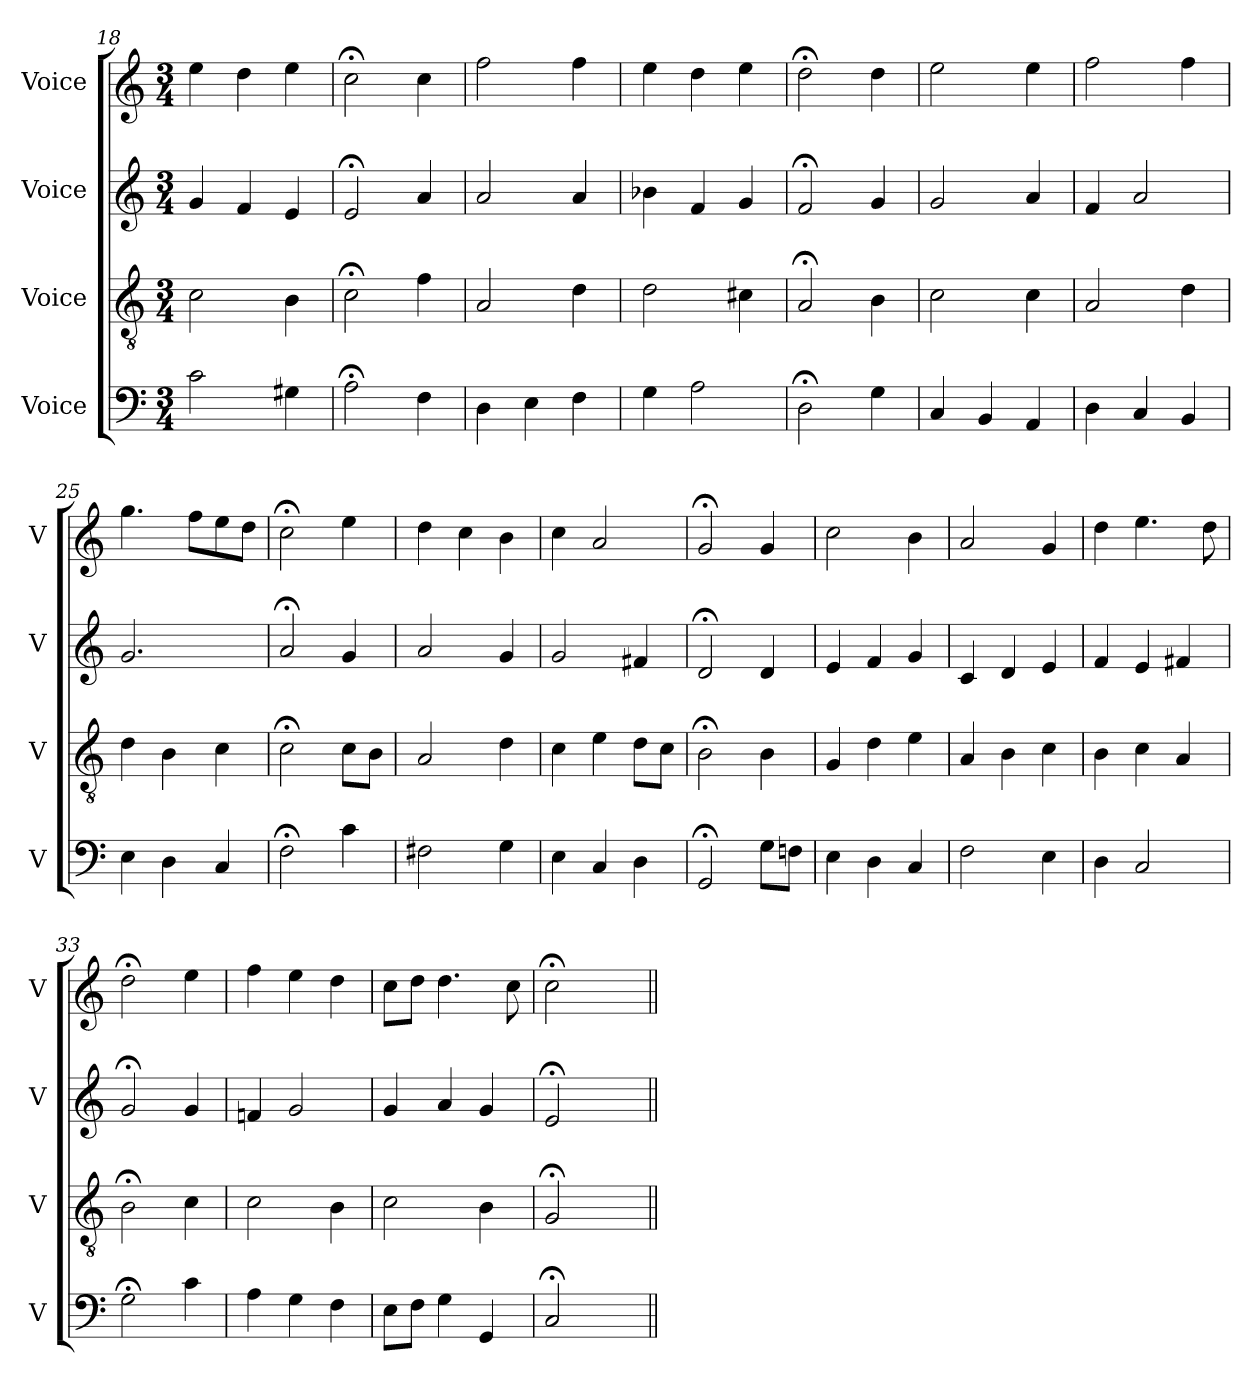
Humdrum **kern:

**kern	**kern	**kern	**kern
*part4	*part3	*part2	*part1
*staff4	*staff3	*staff2	*staff1
*I"Voice	*I"Voice	*I"Voice	*I"Voice
*I'V	*I'V	*I'V	*I'V
*clefF4	*clefGv2	*clefG2	*clefG2
*k[]	*k[]	*k[]	*k[]
*M3/4	*M3/4	*M3/4	*M3/4
=18	=18	=18	=18
2c\	2c\	4g/	4ee\
.	.	4f/	4dd\
4G#X\	4B\	4e/	4ee\
=19	=19	=19	=19
2A;\	2c;\	2e;/	2cc;\
4F\	4f\	4a/	4cc\
=20	=20	=20	=20
4D\	2A/	2a/	2ff\
4E\	.	.	.
4F\	4d\	4a/	4ff\
!!LO:PB:g=z
=21	=21	=21	=21
4G\	2d\	4b-X\	4ee\
2A\	.	4f/	4dd\
.	4c#X\	4g/	4ee\
=22	=22	=22	=22
2D;\	2A;/	2f;/	2dd;\
4G\	4B\	4g/	4dd\
=23	=23	=23	=23
4C/	2c\	2g/	2ee\
4BB/	.	.	.
4AA/	4c\	4a/	4ee\
=24	=24	=24	=24
4D\	2A/	4f/	2ff\
4C/	.	2a/	.
4BB/	4d\	.	4ff\
=25	=25	=25	=25
4E\	4d\	2.g/	4.gg\
4D\	4B\	.	.
.	.	.	8ff\L
4C/	4c\	.	8ee\
.	.	.	8dd\J
=26	=26	=26	=26
2F;\	2c;\	2a;/	2cc;\
4c\	8c\L	4g/	4ee\
.	8B\J	.	.
=27	=27	=27	=27
2F#X\	2A/	2a/	4dd\
.	.	.	4cc\
4G\	4d\	4g/	4b\
!!LO:LB:g=z
=28	=28	=28	=28
4E\	4c\	2g/	4cc\
4C/	4e\	.	2a/
4D\	8d\L	4f#X/	.
.	8c\J	.	.
=29	=29	=29	=29
2GG;/	2B;\	2d;/	2g;/
8G\L	4B\	4d/	4g/
8Fn\J	.	.	.
=30	=30	=30	=30
4E\	4G/	4e/	2cc\
4D\	4d\	4f/	.
4C/	4e\	4g/	4b\
=31	=31	=31	=31
2F\	4A/	4c/	2a/
.	4B\	4d/	.
4E\	4c\	4e/	4g/
=32	=32	=32	=32
4D\	4B\	4f/	4dd\
2C/	4c\	4e/	4.ee\
.	4A/	4f#X/	.
.	.	.	8dd\
=33	=33	=33	=33
2G;\	2B;\	2g;/	2dd;\
4c\	4c\	4g/	4ee\
=34	=34	=34	=34
4A\	2c\	4fn/	4ff\
4G\	.	2g/	4ee\
4F\	4B\	.	4dd\
!!LO:LB:g=z
=35	=35	=35	=35
8E\L	2c\	4g/	8cc\L
8F\J	.	.	8dd\J
4G\	.	4a/	4.dd\
4GG/	4B\	4g/	.
.	.	.	8cc\
=36	=36	=36	=36
2C;/	2G;/	2e;/	2cc;\
4ryy	4ryy	4ryy	4ryy
=||	=||	=||	=||
*-	*-	*-	*-
